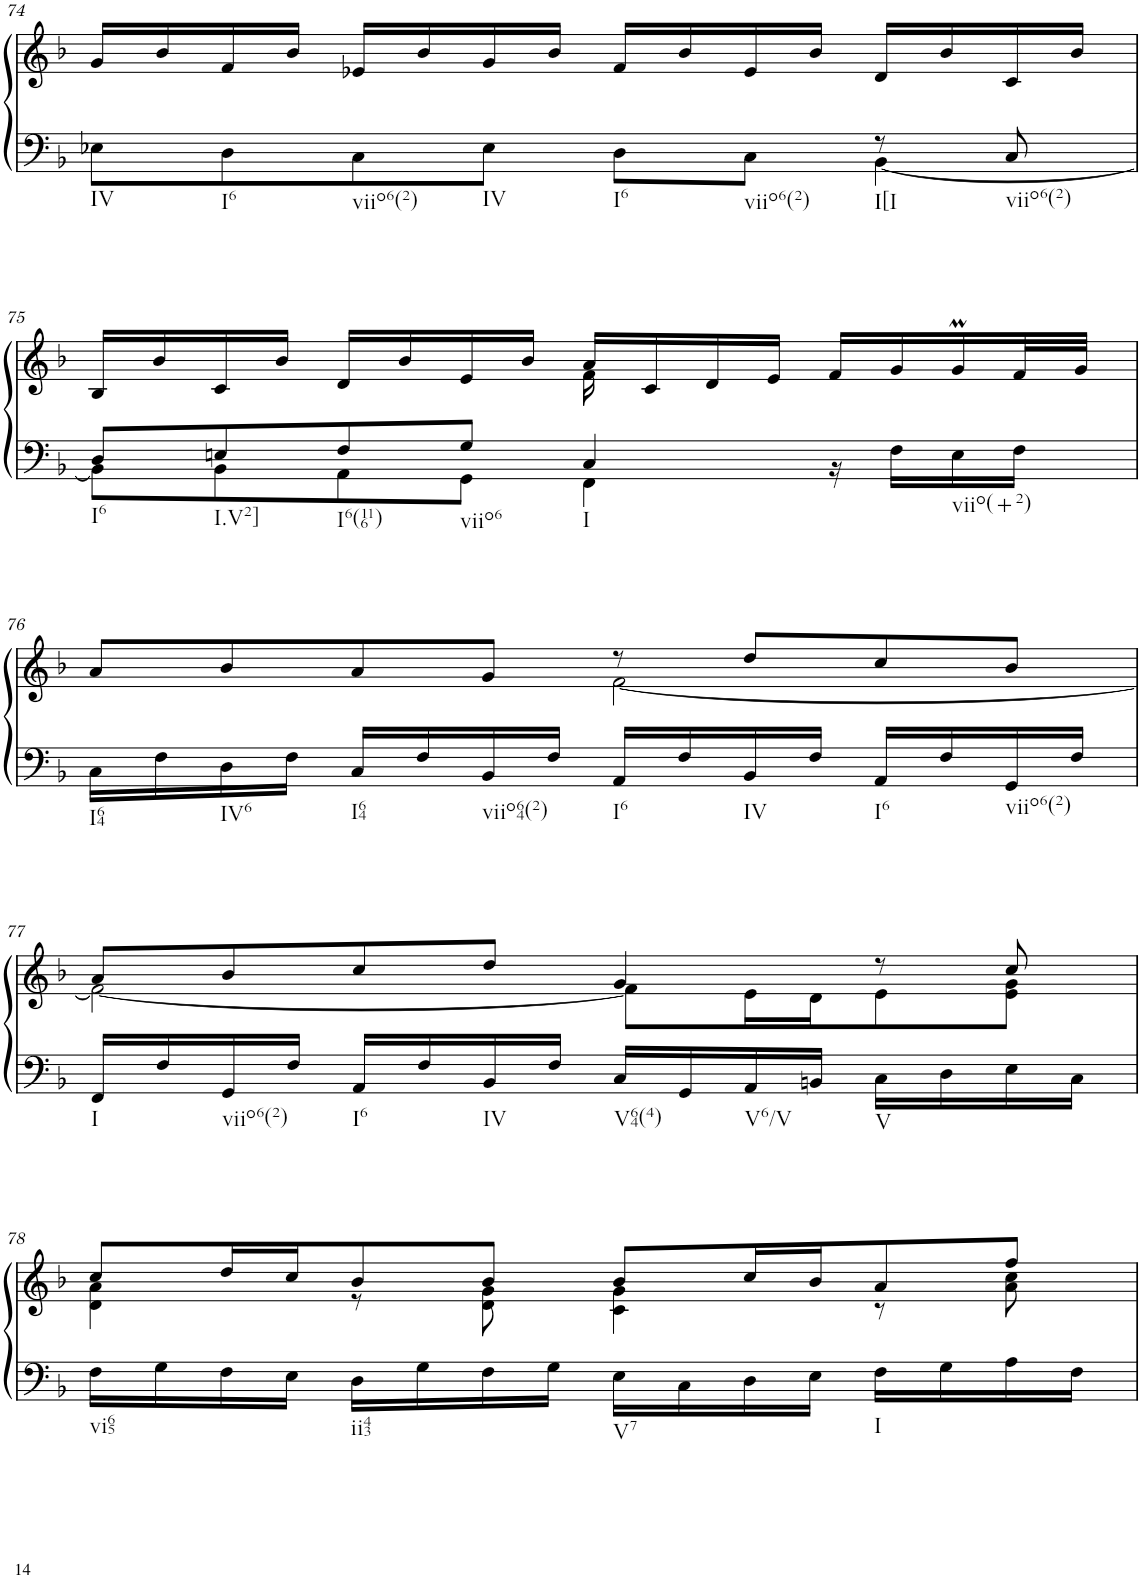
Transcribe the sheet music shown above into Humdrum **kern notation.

**kern	**kern
*part1	*part1
*staff2	*staff1
*I"Klavier linke Hand	*
!!LO:PB:g=z
*clefF4	*clefG2
*k[b-]	*k[b-]
*M2/2	*M2/2
=74	=74
*^	*
!LO:TX:b:t=IV	!	!
!LO:TX:b:t=I6	!	!
!LO:TX:b:t=viio6(2)	!	!
!LO:TX:b:t=IV	!	!
!LO:TX:b:t=I6	!	!
!LO:TX:b:t=viio6(2)	!	!
2.ryy	8E-X\L	16g/LL
.	.	16b-/
.	8D\	16f/
.	.	16b-/JJ
.	8C\	16e-X/LL
.	.	16b-/
.	8E-\J	16g/
.	.	16b-/JJ
.	8D\L	16f/LL
.	.	16b-/
.	8C\J	16e-/
.	.	16b-/JJ
!LO:TX:b:t=I[I	!	!
8r	[4BB-\	16d/LL
.	.	16b-/
!LO:TX:b:t=viio6(2)	!	!
8C/	.	16c/
.	.	16b-/JJ
!!LO:LB:g=z
=75	=75	=75
*	*	*^
!LO:TX:b:t=I6	!	!	!
8D/L	8BB-\L]	16B-/LL	2ryy
.	.	16b-/	.
!LO:TX:b:t=I.V2]	!	!	!
8En/	8BB-\	16c/	.
.	.	16b-/JJ	.
!LO:TX:b:t=I6(116)	!	!	!
8F/	8AA\	16d/LL	.
.	.	16b-/	.
!LO:TX:b:t=viio6	!	!	!
8G/J	8GG\J	16e/	.
.	.	16b-/JJ	.
!LO:TX:b:t=I	!	!	!
4C/	4FF\	16a/LL	16f\
.	.	16c/	4..ryy
.	.	16d/	.
.	.	16e/JJ	.
!LO:TX:b:t=viio(+2)	!	!	!
4ryy	16r	16f/LL	.
.	16F\LL	16g/	.
.	16E\	16gM/	.
.	16F\JJ	32f/L	.
.	.	32g/JJJ	.
*v	*v	*	*
!!LO:LB:g=z	!!
=76	=76	=76
!LO:TX:b:t=I64	!	!
16C\LL	8a/L	2ryy
16F\	.	.
!LO:TX:b:t=IV6	!	!
16D\	8b-/	.
16F\JJ	.	.
!LO:TX:b:t=I64	!	!
16C/LL	8a/	.
16F/	.	.
!LO:TX:b:t=viio64(2)	!	!
16BB-/	8g/J	.
16F/JJ	.	.
!LO:TX:b:t=I6	!	!
16AA/LL	8r	[2f\
16F/	.	.
!LO:TX:b:t=IV	!	!
16BB-/	8dd/L	.
16F/JJ	.	.
!LO:TX:b:t=I6	!	!
16AA/LL	8cc/	.
16F/	.	.
!LO:TX:b:t=viio6(2)	!	!
16GG/	8b-/J	.
16F/JJ	.	.
!!LO:LB:g=z	!!
=77	=77	=77
!LO:TX:b:t=I	!	!
16FF/LL	8a/L	2f\_
16F/	.	.
!LO:TX:b:t=viio6(2)	!	!
16GG/	8b-/	.
16F/JJ	.	.
!LO:TX:b:t=I6	!	!
16AA/LL	8cc/	.
16F/	.	.
!LO:TX:b:t=IV	!	!
16BB-/	8dd/J	.
16F/JJ	.	.
!LO:TX:b:t=V64(4)	!	!
16C/LL	4g/	8f\L]
16GG/	.	.
!LO:TX:b:t=V6/V	!	!
16AA/	.	16e\L
16BBn/JJ	.	16d\J
!LO:TX:b:t=V	!	!
16C\LL	8r	8e\
16D\	.	.
16E\	8cc/	8e\ 8g\J
16C\JJ	.	.
!!LO:LB:g=z	!!
=78	=78	=78
!LO:TX:b:t=vi65	!	!
16F\LL	8cc/L	4d\ 4a\
16G\	.	.
16F\	16dd/L	.
16E\JJ	16cc/J	.
!LO:TX:b:t=ii43	!	!
16D\LL	8b-/	8r
16G\	.	.
16F\	8b-/J	8d\ 8g\
16G\JJ	.	.
!LO:TX:b:t=V7	!	!
16E\LL	8b-/L	4c\ 4g\
16C\	.	.
16D\	16cc/L	.
16E\JJ	16b-/J	.
!LO:TX:b:t=I	!	!
16F\LL	8a/	8r
16G\	.	.
16A\	8ff/J	8a\ 8cc\
16F\JJ	.	.
*	*v	*v
=	=
*-	*-
